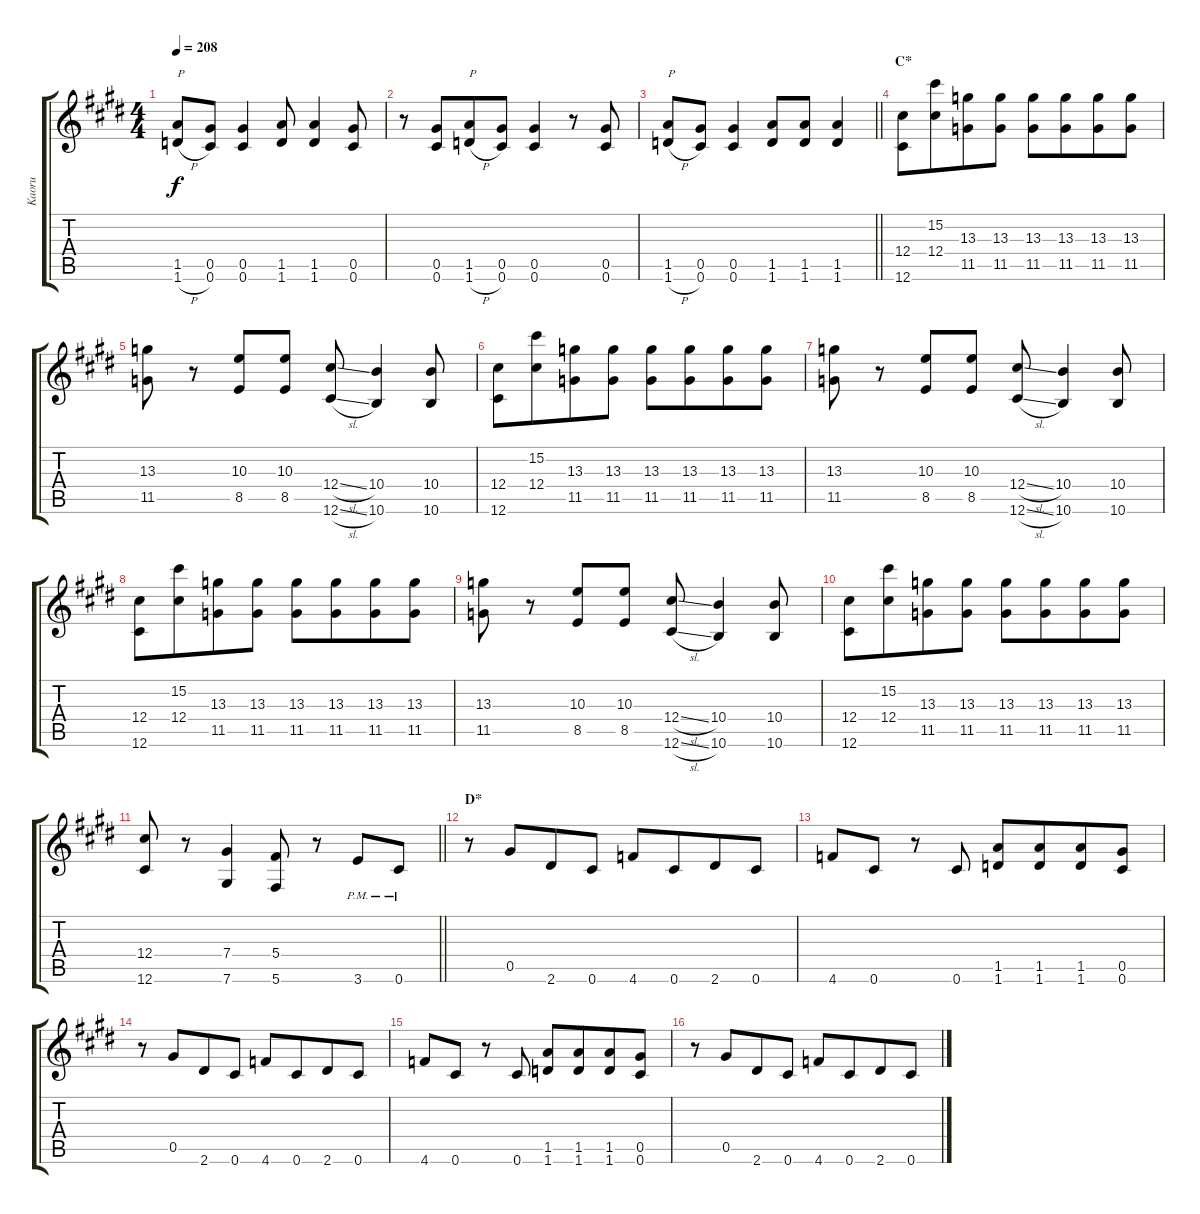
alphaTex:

\track ("Kaoru" "Kaoru") {instrument overdrivenguitar}
\staff {score tabs}
\tuning (Eb4 Bb3 Gb3 Db3 Ab2 Db2) {hide}
\ts (4 4)
\tempo 208
\clef g2
\ks c#minor
(1.5 1.6{h}).8{ot 8vb txt "P" dy f} (0.5 0.6).8{ot 8vb} (0.5 0.6).4{ot 8vb} (1.5 1.6).8{ot 8vb} (1.5 1.6).4{ot 8vb} (0.5 0.6).8{ot 8vb} |
r.8{ot 8vb} (0.5 0.6).8{ot 8vb beam merge} (1.5 1.6{h}).8{ot 8vb txt "P"} (0.5 0.6).8{ot 8vb} (0.5 0.6).4{ot 8vb} r.8{ot 8vb} (0.5 0.6).8{ot 8vb} |
\barLineRight lightlight
(1.5 1.6{h}).8{ot 8vb txt "P"} (0.5 0.6).8{ot 8vb} (0.5 0.6).4{ot 8vb} (1.5 1.6).8{ot 8vb} (1.5 1.6).8{ot 8vb} (1.5 1.6).4{ot 8vb} |
\section ("" "C*")
(12.4 12.6).8 (15.2 12.4).8{beam merge} (13.3 11.5).8 (13.3 11.5).8 (13.3 11.5).8 (13.3 11.5).8{beam merge} (13.3 11.5).8 (13.3 11.5).8 |
(13.3 11.5).8 r.8 (10.3 8.5).8 (10.3 8.5).8 (12.4{sl} 12.6{sl}).8 (10.4 10.6).4 (10.4 10.6).8 |
(12.4 12.6).8 (15.2 12.4).8{beam merge} (13.3 11.5).8 (13.3 11.5).8 (13.3 11.5).8 (13.3 11.5).8{beam merge} (13.3 11.5).8 (13.3 11.5).8 |
(13.3 11.5).8 r.8 (10.3 8.5).8 (10.3 8.5).8 (12.4{sl} 12.6{sl}).8 (10.4 10.6).4 (10.4 10.6).8 |
(12.4 12.6).8 (15.2 12.4).8{beam merge} (13.3 11.5).8 (13.3 11.5).8 (13.3 11.5).8 (13.3 11.5).8{beam merge} (13.3 11.5).8 (13.3 11.5).8 |
(13.3 11.5).8 r.8 (10.3 8.5).8 (10.3 8.5).8 (12.4{sl} 12.6{sl}).8 (10.4 10.6).4 (10.4 10.6).8 |
(12.4 12.6).8 (15.2 12.4).8{beam merge} (13.3 11.5).8 (13.3 11.5).8 (13.3 11.5).8 (13.3 11.5).8{beam merge} (13.3 11.5).8 (13.3 11.5).8 |
\barLineRight lightlight
(12.4 12.6).8 r.8 (7.4 7.6).4 (5.4 5.6).8 r.8 3.6{pm}.8{ot 8vb} 0.6{pm}.8{ot 8vb} |
\section ("" "D*")
r.8{ot 8vb} 0.5.8{ot 8vb beam merge} 2.6.8{ot 8vb} 0.6.8{ot 8vb} 4.6.8{ot 8vb} 0.6.8{ot 8vb beam merge} 2.6.8{ot 8vb} 0.6.8{ot 8vb} |
4.6.8{ot 8vb} 0.6.8{ot 8vb} r.8{ot 8vb} 0.6.8{ot 8vb} (1.5 1.6).8{ot 8vb} (1.5 1.6).8{ot 8vb beam merge} (1.5 1.6).8{ot 8vb} (0.5 0.6).8{ot 8vb} |
r.8{ot 8vb} 0.5.8{ot 8vb beam merge} 2.6.8{ot 8vb} 0.6.8{ot 8vb} 4.6.8{ot 8vb} 0.6.8{ot 8vb beam merge} 2.6.8{ot 8vb} 0.6.8{ot 8vb} |
4.6.8{ot 8vb} 0.6.8{ot 8vb} r.8{ot 8vb} 0.6.8{ot 8vb} (1.5 1.6).8{ot 8vb} (1.5 1.6).8{ot 8vb beam merge} (1.5 1.6).8{ot 8vb} (0.5 0.6).8{ot 8vb} |
r.8{ot 8vb} 0.5.8{ot 8vb beam merge} 2.6.8{ot 8vb} 0.6.8{ot 8vb} 4.6.8{ot 8vb} 0.6.8{ot 8vb beam merge} 2.6.8{ot 8vb} 0.6.8{ot 8vb}
